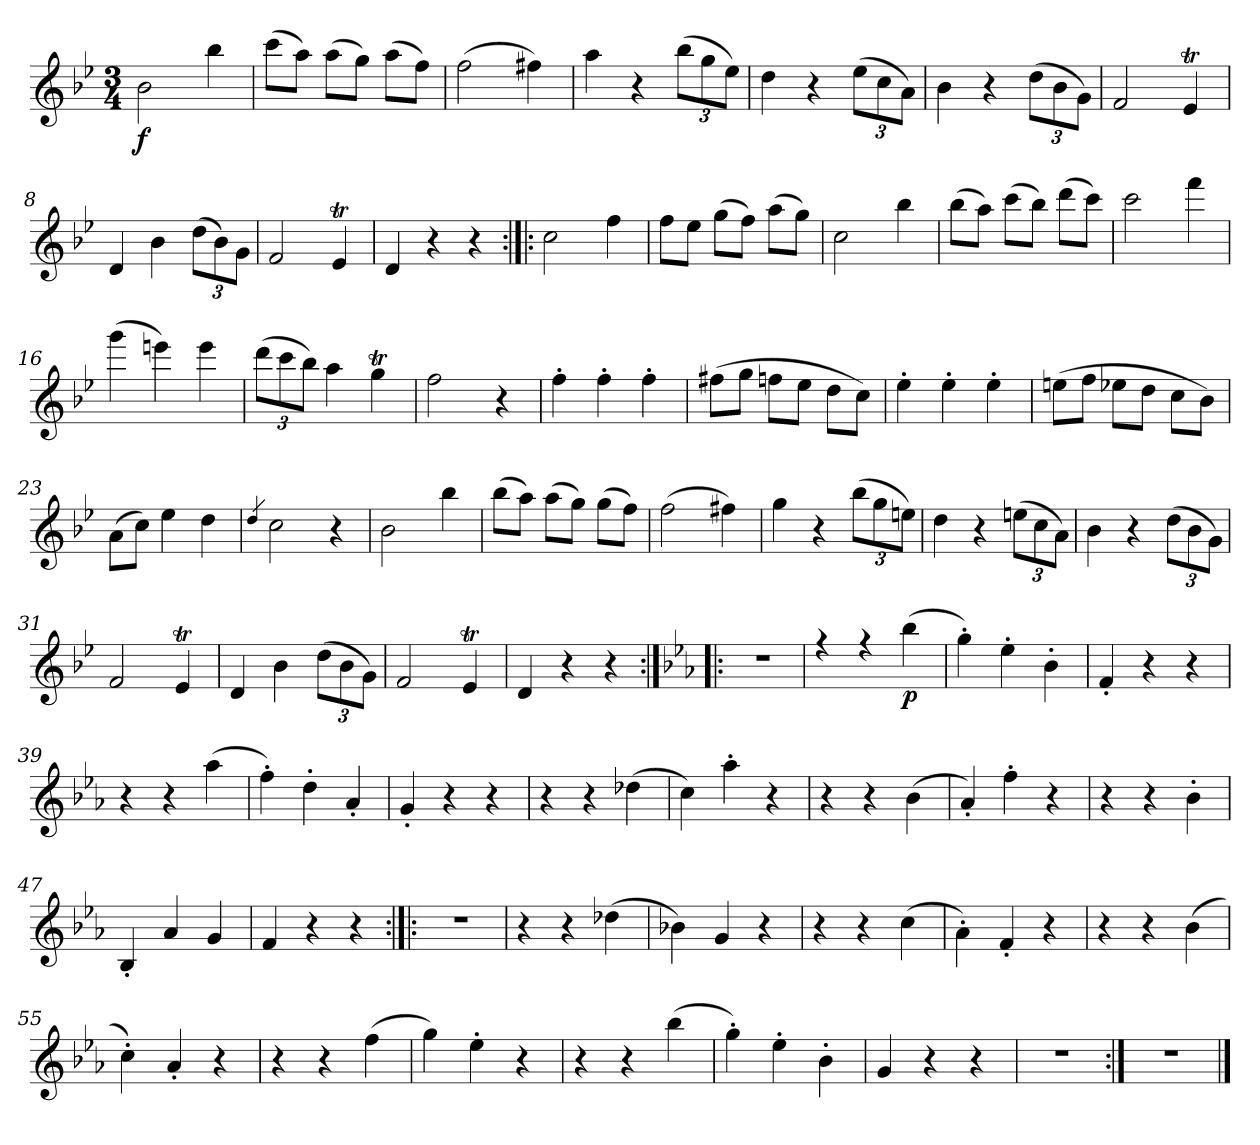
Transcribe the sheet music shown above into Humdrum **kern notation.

**kern	**dynam
*part1	*part1
*staff1	*staff1
*clefG2	*
*k[b-e-]	*
*B-:	*
*M3/4	*
=1	=1
!	!LO:DY:b
2b-\	f
4bb-\	.
=2	=2
(>8ccc\L	.
8aa\J)	.
(>8aa\L	.
8gg\J)	.
(>8aa\L	.
8ff\J)	.
=3	=3
(>2ff\	.
4ff#X\)	.
=4	=4
4aa\	.
4r	.
(>12bb-\L	.
12gg\	.
12ee-\J)	.
=5	=5
4dd\	.
4r	.
(>12ee-\L	.
12cc\	.
12a\J)	.
=6	=6
4b-\	.
4r	.
(>12dd\L	.
12b-\	.
12g\J)	.
=7	=7
2f/	.
4e-T/	.
=8	=8
4d/	.
4b-\	.
(>12dd\L	.
12b-\)	.
12g\J	.
=9	=9
2f/	.
4e-T/	.
=10	=10
4d/	.
4r	.
4r	.
!!LO:LB:g=z
=11:|!|:	=11:|!|:
2cc\	.
4ff\	.
=12	=12
8ff\L	.
8ee-\J	.
(>8gg\L	.
8ff\J)	.
(>8aa\L	.
8gg\J)	.
=13	=13
2cc\	.
4bb-\	.
=14	=14
(>8bb-\L	.
8aa\J)	.
(>8ccc\L	.
8bb-\J)	.
(>8ddd\L	.
8ccc\J)	.
=15	=15
2ccc\	.
4fff\	.
=16	=16
(>4ggg\	.
4eeen\)	.
4eee\	.
=17	=17
(>12ddd\L	.
12ccc\	.
12bb-\J)	.
4aa\	.
4ggT\	.
=18	=18
2ff\	.
4r	.
=19	=19
4ff'\	.
4ff'\	.
4ff'\	.
=20	=20
(>8ff#X\L	.
8gg\J	.
8ffn\L	.
8ee-\J	.
8dd\L	.
8cc\J)	.
=21	=21
4ee-'\	.
4ee-'\	.
4ee-'\	.
!!LO:LB:g=z
=22	=22
(>8een\L	.
8ff\J	.
8ee-X\L	.
8dd\J	.
8cc\L	.
8b-\J)	.
=23	=23
(>8a\L	.
8cc\J)	.
4ee-\	.
4dd\	.
=24	=24
4qdd/	.
2cc\	.
4r	.
=25	=25
2b-\	.
4bb-\	.
=26	=26
(>8bb-\L	.
8aa\J)	.
(>8aa\L	.
8gg\J)	.
(>8gg\L	.
8ff\J)	.
=27	=27
(>2ff\	.
4ff#X\)	.
=28	=28
4gg\	.
4r	.
(>12bb-\L	.
12gg\	.
12een\J)	.
=29	=29
4dd\	.
4r	.
(>12een\L	.
12cc\	.
12a\J)	.
=30	=30
4b-\	.
4r	.
(>12dd\L	.
12b-\	.
12g\J)	.
=31	=31
2f/	.
4e-T/	.
=32	=32
4d/	.
4b-\	.
(>12dd\L	.
12b-\	.
12g\J)	.
=33	=33
2f/	.
4e-T/	.
=34	=34
4d/	.
4r	.
4r	.
!!LO:LB:g=z
=35:|!|:	=35:|!|:
*k[b-e-a-]	*
*E-:	*
2.r	.
=36	=36
4rff	.
4rff	.
!	!LO:DY:b
(>4bb-\	p
=37	=37
4gg'\)	.
4ee-'\	.
4b-'\	.
=38	=38
4f'/	.
4r	.
4r	.
=39	=39
4r	.
4r	.
(>4aa-\	.
=40	=40
4ff'\)	.
4dd'\	.
4a-'/	.
=41	=41
4g'/	.
4r	.
4r	.
=42	=42
4r	.
4r	.
(>4dd-X\	.
=43	=43
4cc\)	.
4aa-'\	.
4r	.
=44	=44
4r	.
4r	.
(>4b-\	.
=45	=45
4a-'/)	.
4ff'\	.
4r	.
=46	=46
4r	.
4r	.
4b-'\	.
!!LO:LB:g=z
=47	=47
4B-'/	.
4a-/	.
4g/	.
=48	=48
4f/	.
4r	.
4r	.
=49:|!|:	=49:|!|:
2.r	.
=50	=50
4r	.
4r	.
(>4dd-X\	.
=51	=51
4b-X\)	.
4g/	.
4r	.
=52	=52
4r	.
4r	.
(>4cc\	.
=53	=53
4a-'\)	.
4f'/	.
4r	.
=54	=54
4r	.
4r	.
(>4b-\	.
=55	=55
4cc'\)	.
4a-'/	.
4r	.
=56	=56
4r	.
4r	.
(>4ff\	.
=57	=57
4gg\)	.
4ee-'\	.
4r	.
=58	=58
4r	.
4r	.
(>4bb-\	.
=59	=59
4gg'\)	.
4ee-'\	.
4b-'\	.
=60	=60
4g/	.
4r	.
4r	.
=61	=61
2.r	.
=62:|!	=62:|!
2.r	.
==	==
*-	*-
